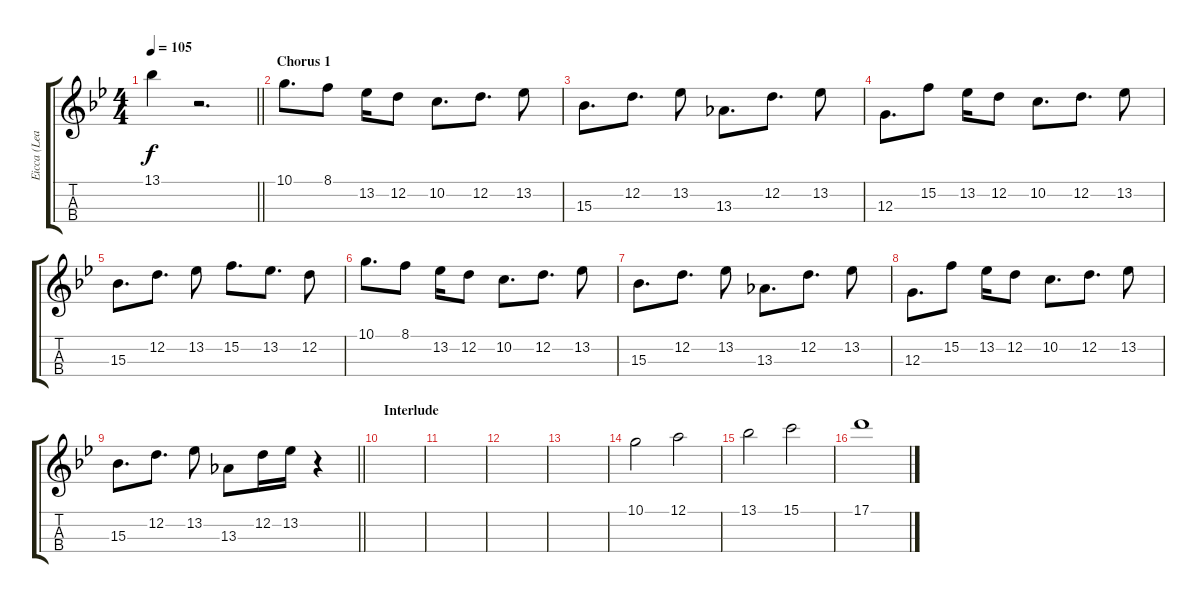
\track ("Eicca (Lead 1)" "Eicca (Lea") {instrument contrabass}
\staff {score tabs}
\tuning (A3 D3 G2 C2) {hide}
\ts (4 4)
\tempo 105
\clef g2
\barLineRight lightlight
\ks bb
13.1.4{dy f} r.2{d} |
\section ("" "Chorus 1")
10.1.8{d} 8.1.8 13.2.16 12.2.8 10.2.8{d} 12.2.8{d} 13.2.8 |
15.3.8{d} 12.2.8{d} 13.2.8 13.3.8{d} 12.2.8{d} 13.2.8 |
12.3.8{d} 15.2.8 13.2.16 12.2.8 10.2.8{d} 12.2.8{d} 13.2.8 |
15.3.8{d} 12.2.8{d} 13.2.8 15.2.8{d} 13.2.8{d} 12.2.8 |
10.1.8{d} 8.1.8 13.2.16 12.2.8 10.2.8{d} 12.2.8{d} 13.2.8 |
15.3.8{d} 12.2.8{d} 13.2.8 13.3.8{d} 12.2.8{d} 13.2.8 |
12.3.8{d} 15.2.8 13.2.16 12.2.8 10.2.8{d} 12.2.8{d} 13.2.8 |
\barLineRight lightlight
15.3.8{d} 12.2.8{d} 13.2.8 13.3.8 12.2.16 13.2.16 r.4 |
\section ("" "Interlude")
|
|
|
|
10.1.2{volume 12 instrument stringensemble1} 12.1.2 |
13.1.2 15.1.2 |
17.1.1
